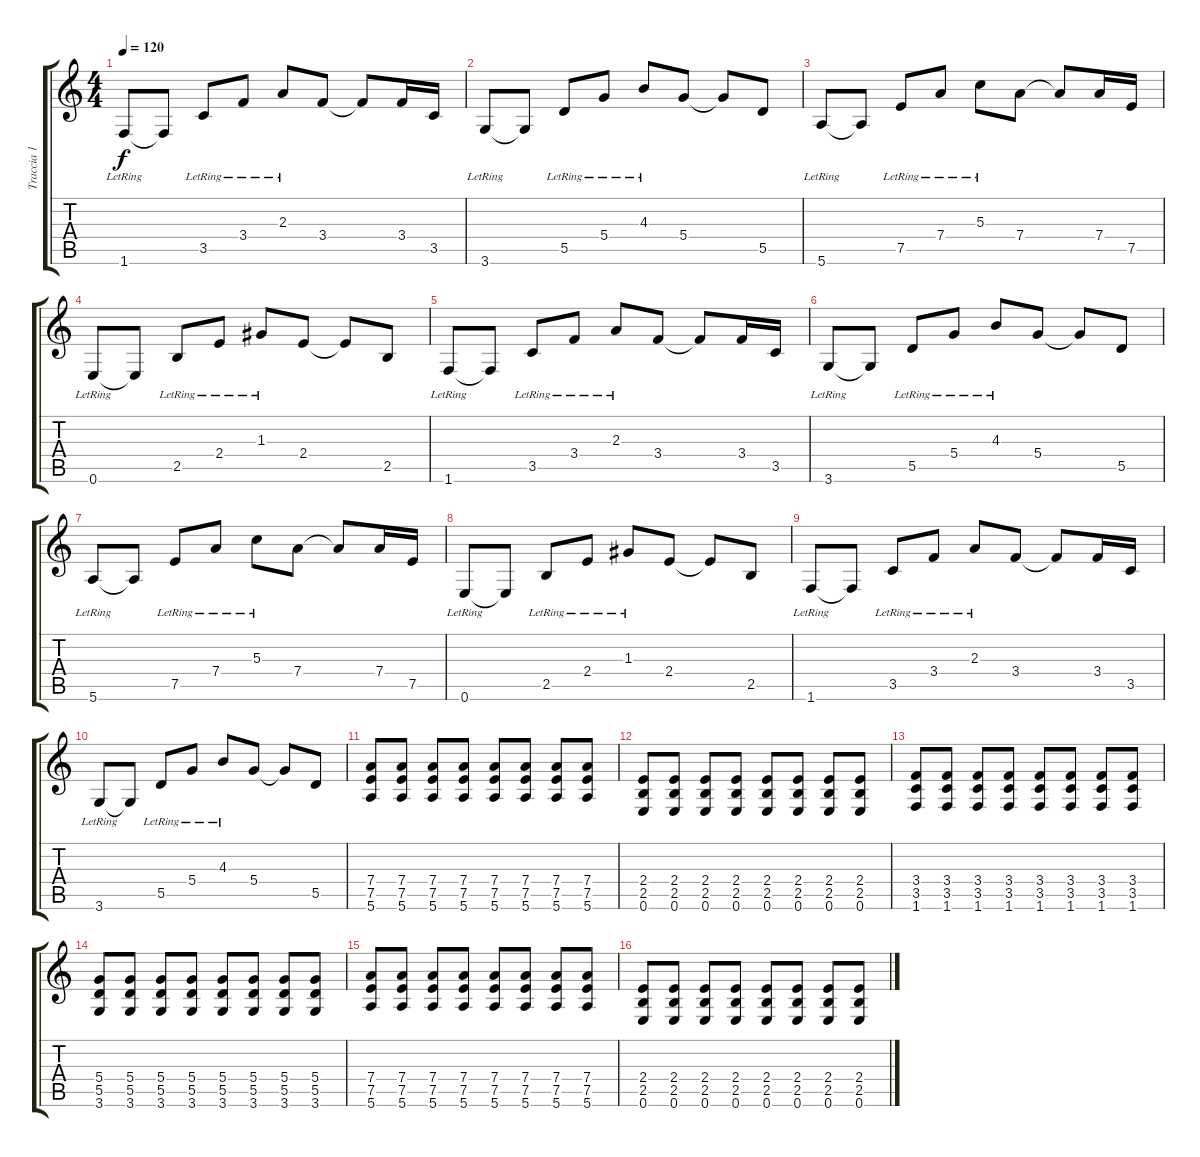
\track ("Traccia 1" "Traccia 1") {instrument overdrivenguitar}
\staff {score tabs}
\tuning (E4 B3 G3 D3 A2 E2) {hide}
\ts (4 4)
\tempo 120
\clef g2
\ks c
1.6{lr}.8{dy f instrument electricguitarclean} 1.6{t}.8 3.5{lr}.8 3.4{lr}.8 2.3{lr}.8 3.4.8 3.4{t}.8 3.4.16 3.5.16 |
3.6{lr}.8{instrument electricguitarclean} 3.6{t}.8 5.5{lr}.8 5.4{lr}.8 4.3{lr}.8 5.4.8 5.4{t}.8 5.5.8 |
5.6{lr}.8{instrument electricguitarclean} 5.6{t}.8 7.5{lr}.8 7.4{lr}.8 5.3{lr}.8 7.4.8 7.4{t}.8 7.4.16 7.5.16 |
0.6{lr}.8{instrument electricguitarclean} 0.6{t}.8 2.5{lr}.8 2.4{lr}.8 1.3{lr}.8 2.4.8 2.4{t}.8 2.5.8 |
1.6{lr}.8{instrument electricguitarclean} 1.6{t}.8 3.5{lr}.8 3.4{lr}.8 2.3{lr}.8 3.4.8 3.4{t}.8 3.4.16 3.5.16 |
3.6{lr}.8{instrument electricguitarclean} 3.6{t}.8 5.5{lr}.8 5.4{lr}.8 4.3{lr}.8 5.4.8 5.4{t}.8 5.5.8 |
5.6{lr}.8{instrument electricguitarclean} 5.6{t}.8 7.5{lr}.8 7.4{lr}.8 5.3{lr}.8 7.4.8 7.4{t}.8 7.4.16 7.5.16 |
0.6{lr}.8{instrument electricguitarclean} 0.6{t}.8 2.5{lr}.8 2.4{lr}.8 1.3{lr}.8 2.4.8 2.4{t}.8 2.5.8 |
1.6{lr}.8{instrument electricguitarclean} 1.6{t}.8 3.5{lr}.8 3.4{lr}.8 2.3{lr}.8 3.4.8 3.4{t}.8 3.4.16 3.5.16 |
3.6{lr}.8{instrument electricguitarclean} 3.6{t}.8 5.5{lr}.8 5.4{lr}.8 4.3{lr}.8 5.4.8 5.4{t}.8 5.5.8 |
(7.4 7.5 5.6).8{instrument overdrivenguitar} (7.4 7.5 5.6).8 (7.4 7.5 5.6).8 (7.4 7.5 5.6).8 (7.4 7.5 5.6).8 (7.4 7.5 5.6).8 (7.4 7.5 5.6).8 (7.4 7.5 5.6).8 |
(2.4 2.5 0.6).8 (2.4 2.5 0.6).8 (2.4 2.5 0.6).8 (2.4 2.5 0.6).8 (2.4 2.5 0.6).8 (2.4 2.5 0.6).8 (2.4 2.5 0.6).8 (2.4 2.5 0.6).8 |
(3.4 3.5 1.6).8 (3.4 3.5 1.6).8 (3.4 3.5 1.6).8 (3.4 3.5 1.6).8 (3.4 3.5 1.6).8 (3.4 3.5 1.6).8 (3.4 3.5 1.6).8 (3.4 3.5 1.6).8 |
(5.4 5.5 3.6).8 (5.4 5.5 3.6).8 (5.4 5.5 3.6).8 (5.4 5.5 3.6).8 (5.4 5.5 3.6).8 (5.4 5.5 3.6).8 (5.4 5.5 3.6).8 (5.4 5.5 3.6).8 |
(7.4 7.5 5.6).8{instrument overdrivenguitar} (7.4 7.5 5.6).8 (7.4 7.5 5.6).8 (7.4 7.5 5.6).8 (7.4 7.5 5.6).8 (7.4 7.5 5.6).8 (7.4 7.5 5.6).8 (7.4 7.5 5.6).8 |
(2.4 2.5 0.6).8 (2.4 2.5 0.6).8 (2.4 2.5 0.6).8 (2.4 2.5 0.6).8 (2.4 2.5 0.6).8 (2.4 2.5 0.6).8 (2.4 2.5 0.6).8 (2.4 2.5 0.6).8
